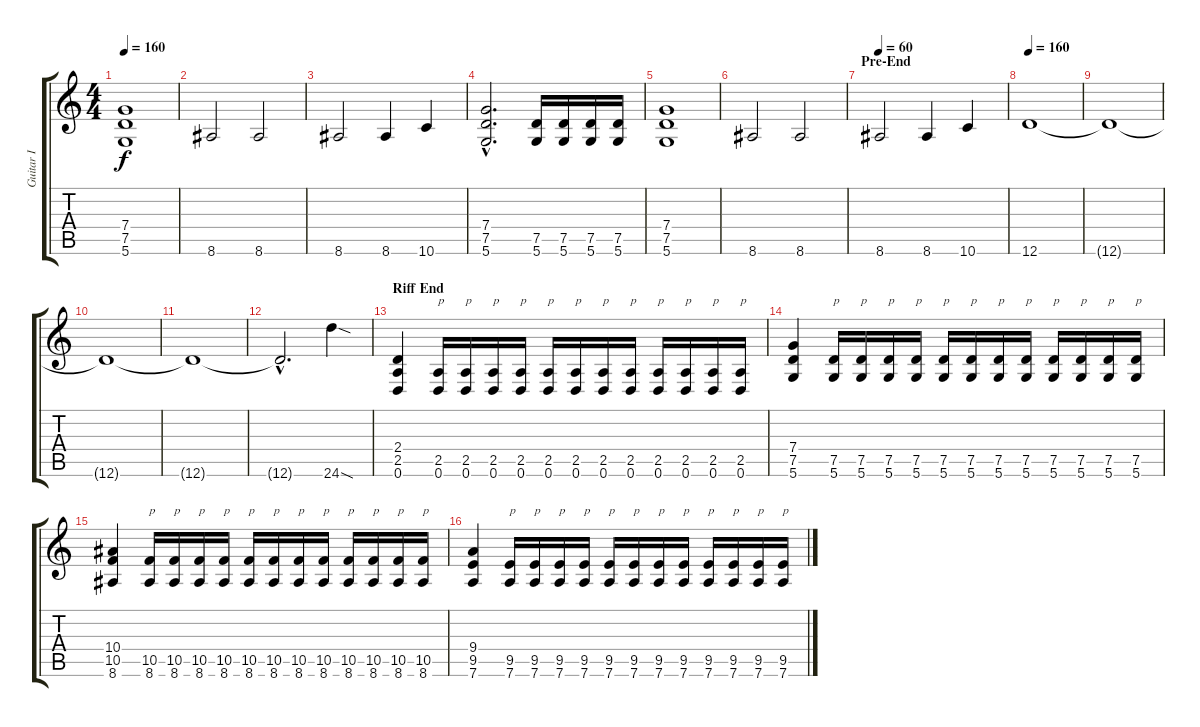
\track ("Guitar I" "Guitar I") {instrument distortionguitar}
\staff {score tabs}
\tuning (D4 A3 F3 C3 G2 D2) {hide}
\ts (4 4)
\tempo 160
\clef g2
\ks c
(7.4 7.5 5.6).1{dy f} |
8.6.2 8.6.2 |
8.6.2 8.6.4 10.6.4 |
(7.4{hac} 7.5{hac} 5.6{hac}).2{d} (7.5 5.6).16 (7.5 5.6).16 (7.5 5.6).16 (7.5 5.6).16 |
(7.4 7.5 5.6).1 |
8.6.2 8.6.2 |
\section ("" "Pre-End")
\tempo 60
8.6.2 8.6.4 10.6.4 |
\tempo 160
12.6.1 |
12.6{t}.1{volume 6} |
12.6{t}.1 |
12.6{t}.1 |
12.6{hac t}.2{d} 24.6{sod}.4{volume 13} |
\section ("" "Riff End")
(2.4 2.5 0.6).4{volume 13} (2.5 0.6).16{txt "p"} (2.5 0.6).16{txt "p"} (2.5 0.6).16{txt "p"} (2.5 0.6).16{txt "p"} (2.5 0.6).16{txt "p"} (2.5 0.6).16{txt "p"} (2.5 0.6).16{txt "p"} (2.5 0.6).16{txt "p"} (2.5 0.6).16{txt "p"} (2.5 0.6).16{txt "p"} (2.5 0.6).16{txt "p"} (2.5 0.6).16{txt "p"} |
(7.4 7.5 5.6).4 (7.5 5.6).16{txt "p"} (7.5 5.6).16{txt "p"} (7.5 5.6).16{txt "p"} (7.5 5.6).16{txt "p"} (7.5 5.6).16{txt "p"} (7.5 5.6).16{txt "p"} (7.5 5.6).16{txt "p"} (7.5 5.6).16{txt "p"} (7.5 5.6).16{txt "p"} (7.5 5.6).16{txt "p"} (7.5 5.6).16{txt "p"} (7.5 5.6).16{txt "p"} |
(10.4 10.5 8.6).4 (10.5 8.6).16{txt "p"} (10.5 8.6).16{txt "p"} (10.5 8.6).16{txt "p"} (10.5 8.6).16{txt "p"} (10.5 8.6).16{txt "p"} (10.5 8.6).16{txt "p"} (10.5 8.6).16{txt "p"} (10.5 8.6).16{txt "p"} (10.5 8.6).16{txt "p"} (10.5 8.6).16{txt "p"} (10.5 8.6).16{txt "p"} (10.5 8.6).16{txt "p"} |
(9.4 9.5 7.6).4 (9.5 7.6).16{txt "p"} (9.5 7.6).16{txt "p"} (9.5 7.6).16{txt "p"} (9.5 7.6).16{txt "p"} (9.5 7.6).16{txt "p"} (9.5 7.6).16{txt "p"} (9.5 7.6).16{txt "p"} (9.5 7.6).16{txt "p"} (9.5 7.6).16{txt "p"} (9.5 7.6).16{txt "p"} (9.5 7.6).16{txt "p"} (9.5 7.6).16{txt "p"}
